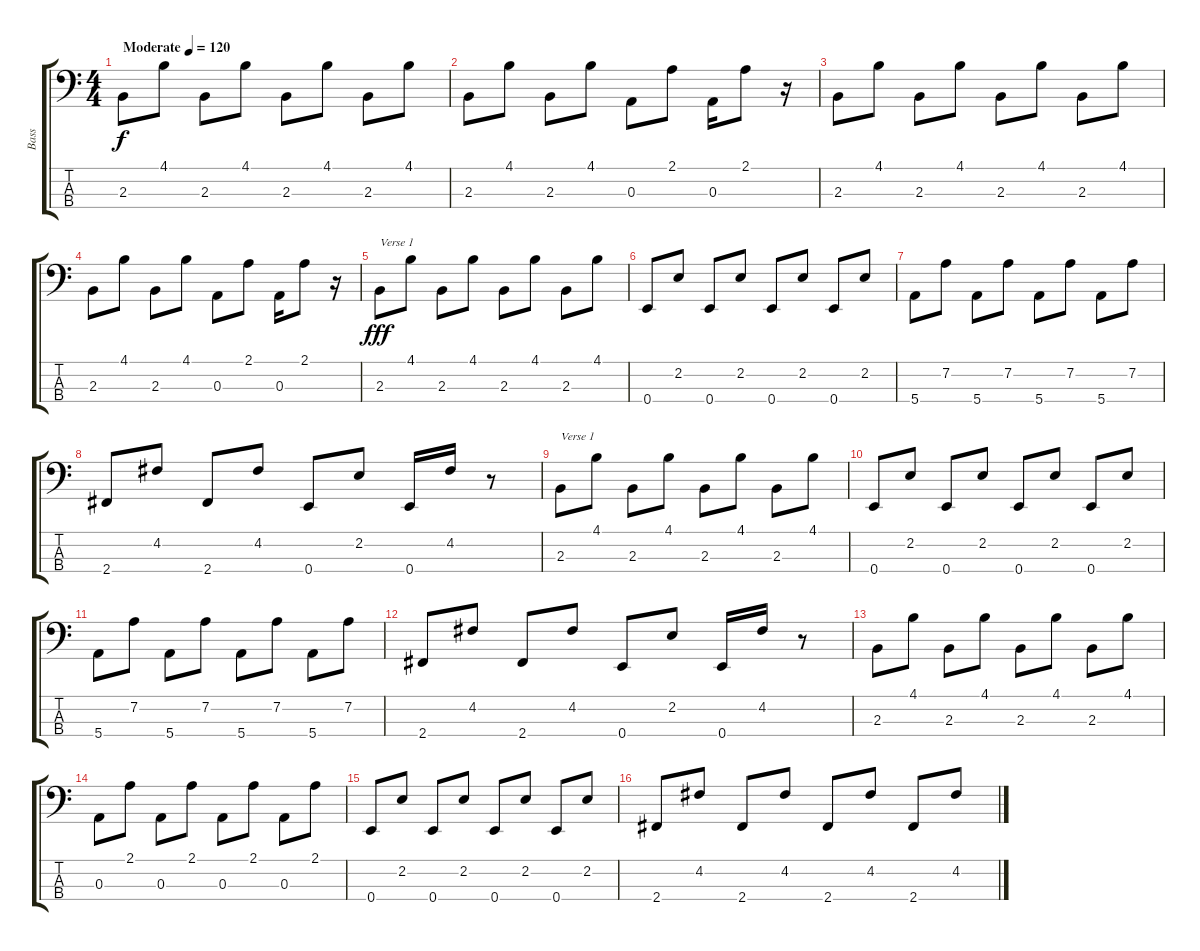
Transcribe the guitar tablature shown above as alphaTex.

\track ("Bass" "Bass") {instrument electricbassfinger}
\staff {score tabs}
\tuning (G2 D2 A1 E1) {hide}
\ts (4 4)
\tempo (120 "Moderate")
\clef f4
\ks c
2.3.8{dy f instrument electricbassfinger} 4.1.8 2.3.8 4.1.8 2.3.8 4.1.8 2.3.8 4.1.8 |
2.3.8 4.1.8 2.3.8 4.1.8 0.3.8 2.1.8 0.3.16 2.1.8 r.16 |
2.3.8 4.1.8 2.3.8 4.1.8 2.3.8 4.1.8 2.3.8 4.1.8 |
2.3.8 4.1.8 2.3.8 4.1.8 0.3.8 2.1.8 0.3.16 2.1.8 r.16 |
2.3.8{txt "Verse 1" dy fff} 4.1.8 2.3.8 4.1.8 2.3.8 4.1.8 2.3.8 4.1.8 |
0.4.8 2.2.8 0.4.8 2.2.8 0.4.8 2.2.8 0.4.8 2.2.8 |
5.4.8 7.2.8 5.4.8 7.2.8 5.4.8 7.2.8 5.4.8 7.2.8 |
2.4.8 4.2.8 2.4.8 4.2.8 0.4.8 2.2.8 0.4.16 4.2.16 r.8 |
2.3.8{txt "Verse 1"} 4.1.8 2.3.8 4.1.8 2.3.8 4.1.8 2.3.8 4.1.8 |
0.4.8 2.2.8 0.4.8 2.2.8 0.4.8 2.2.8 0.4.8 2.2.8 |
5.4.8 7.2.8 5.4.8 7.2.8 5.4.8 7.2.8 5.4.8 7.2.8 |
2.4.8 4.2.8 2.4.8 4.2.8 0.4.8 2.2.8 0.4.16 4.2.16 r.8 |
2.3.8 4.1.8 2.3.8 4.1.8 2.3.8 4.1.8 2.3.8 4.1.8 |
0.3.8 2.1.8 0.3.8 2.1.8 0.3.8 2.1.8 0.3.8 2.1.8 |
0.4.8 2.2.8 0.4.8 2.2.8 0.4.8 2.2.8 0.4.8 2.2.8 |
2.4.8 4.2.8 2.4.8 4.2.8 2.4.8 4.2.8 2.4.8 4.2.8
